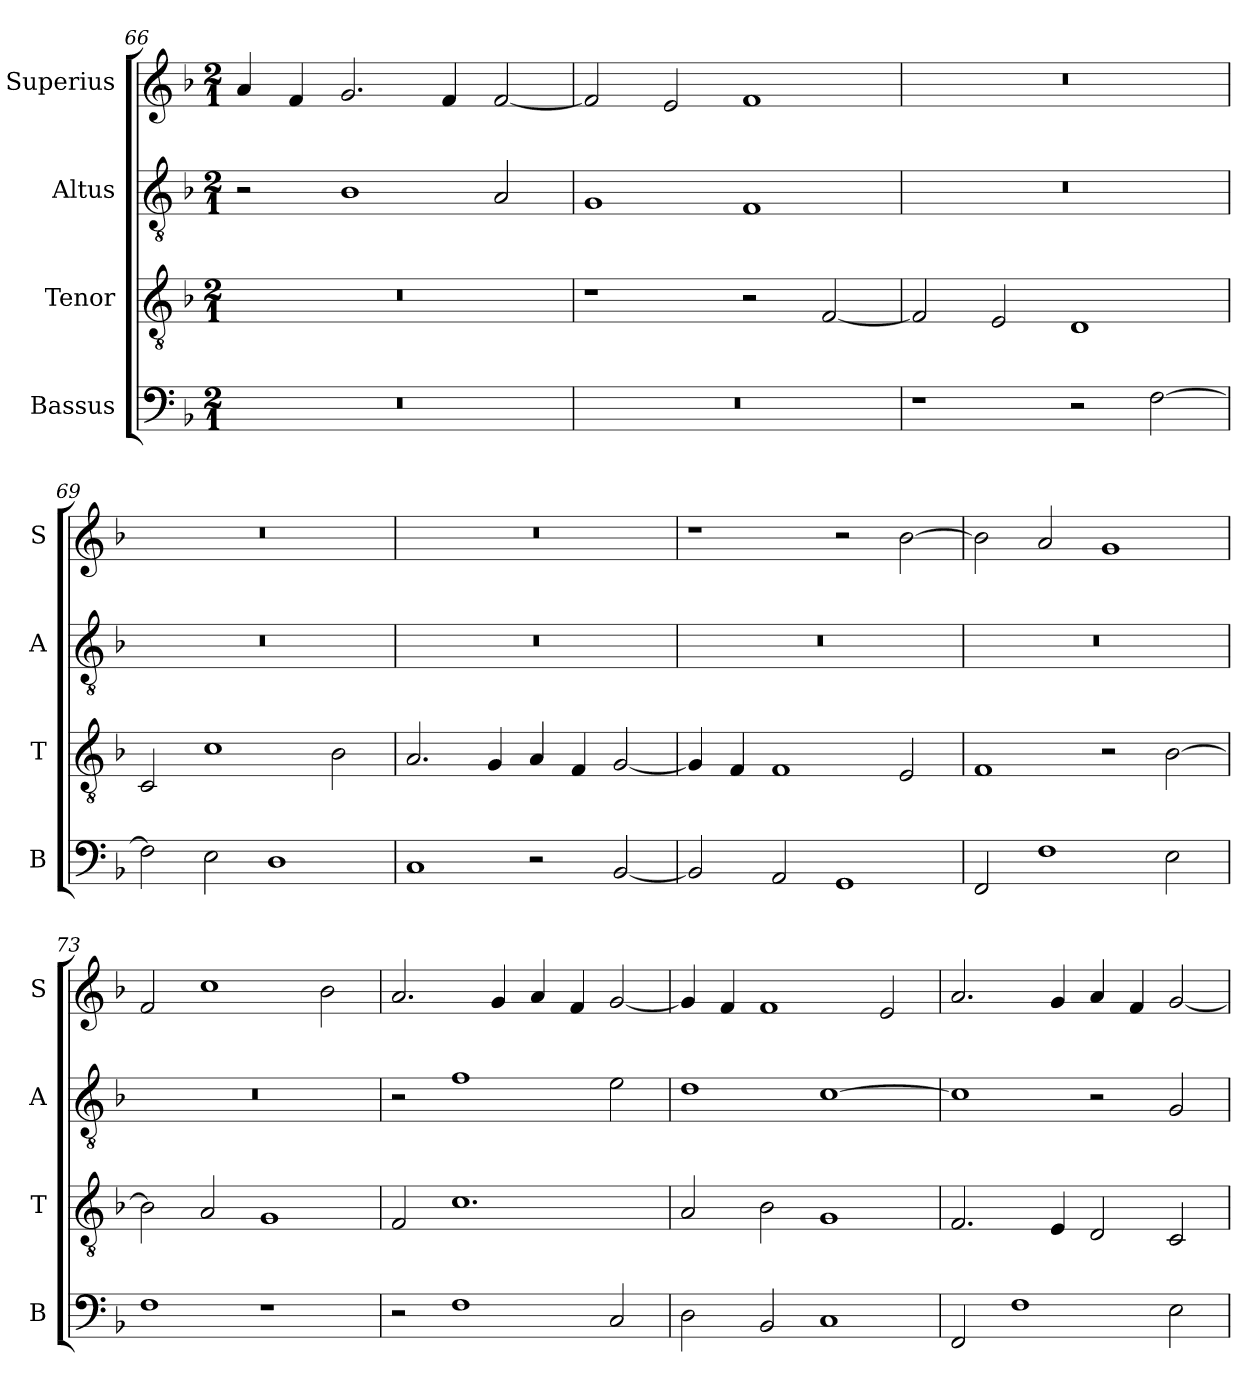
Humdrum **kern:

**kern	**kern	**kern	**kern
*part4	*part3	*part2	*part1
*staff4	*staff3	*staff2	*staff1
*I"Bassus	*I"Tenor	*I"Altus	*I"Superius
*I'B	*I'T	*I'A	*I'S
*clefF4	*clefGv2	*clefGv2	*clefG2
*k[b-]	*k[b-]	*k[b-]	*k[b-]
*F:	*F:	*F:	*F:
*M2/1	*M2/1	*M2/1	*M2/1
=66	=66	=66	=66
0r	0r	2r	4a
.	.	.	4f
.	.	1B-	2.g
.	.	.	4f
.	.	2A	[2f
=67	=67	=67	=67
0r	1r	1G	2f]
.	.	.	2e
.	2r	1F	1f
.	[2F	.	.
=68	=68	=68	=68
1r	2F]	0r	0r
.	2E	.	.
2r	1D	.	.
[2F	.	.	.
=69	=69	=69	=69
2F]	2C	0r	0r
2E	1c	.	.
1D	.	.	.
.	2B-	.	.
=70	=70	=70	=70
1C	2.A	0r	0r
.	4G	.	.
2r	4A	.	.
.	4F	.	.
[2BB-	[2G	.	.
=71	=71	=71	=71
2BB-]	4G]	0r	1r
.	4F	.	.
2AA	1F	.	.
1GG	.	.	2r
.	2E	.	[2b-
=72	=72	=72	=72
2FF	1F	0r	2b-]
1F	.	.	2a
.	2r	.	1g
2E	[2B-	.	.
=73	=73	=73	=73
1F	2B-]	0r	2f
.	2A	.	1cc
1r	1G	.	.
.	.	.	2b-
=74	=74	=74	=74
2r	2F	2r	2.a
1F	1.c	1f	.
.	.	.	4g
.	.	.	4a
.	.	.	4f
2C	.	2e	[2g
=75	=75	=75	=75
2D	2A	1d	4g]
.	.	.	4f
2BB-	2B-	.	1f
1C	1G	[1c	.
.	.	.	2e
=76	=76	=76	=76
2FF	2.F	1c]	2.a
1F	.	.	.
.	4E	.	4g
.	2D	2r	4a
.	.	.	4f
2E	2C	2G	[2g
=	=	=	=
*-	*-	*-	*-
